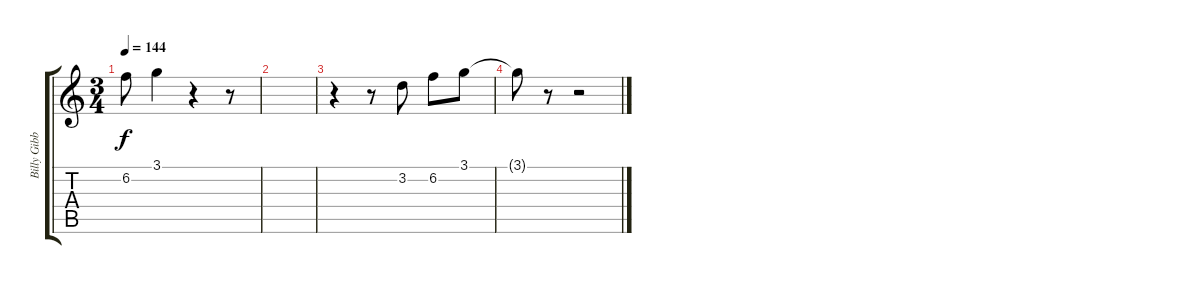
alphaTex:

\track ("Billy Gibbons solo" "Billy Gibb") {instrument overdrivenguitar}
\staff {score tabs}
\tuning (E4 B3 G3 D3 A2 E2) {hide}
\ts (3 4)
\tempo 144
\clef g2
\ks c
6.2.8{dy f} 3.1.4 r.4 r.8 |
|
r.4 r.8 3.2.8 6.2.8 3.1.8 |
3.1{t}.8 r.8 r.2
